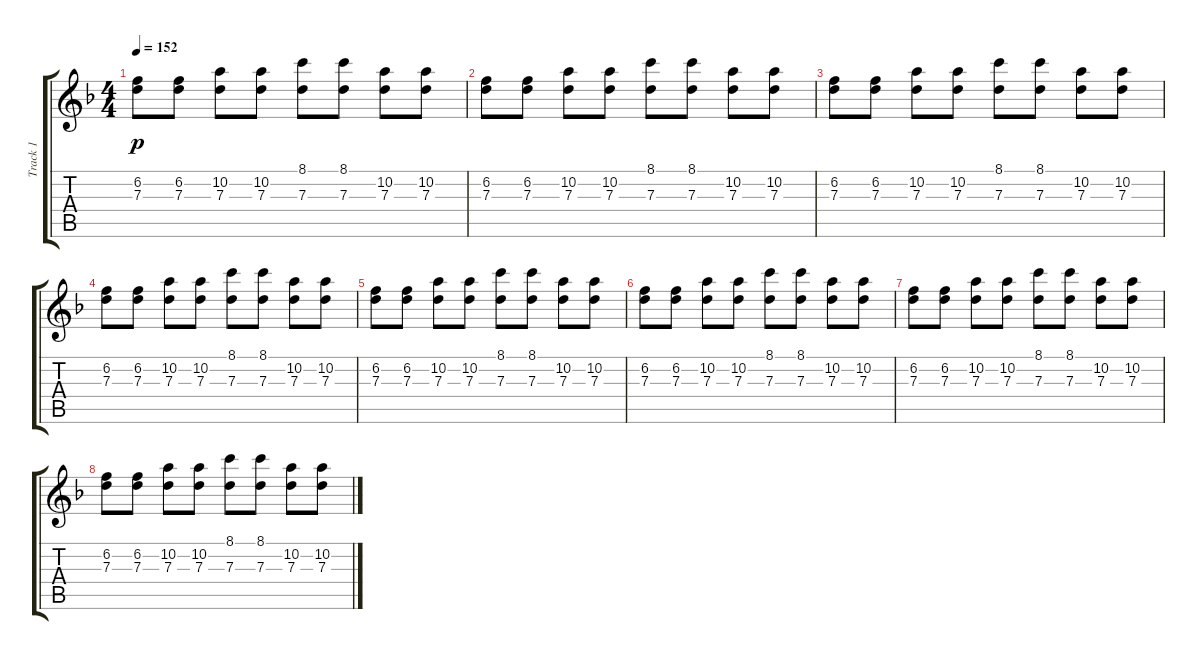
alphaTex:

\track ("Track 1" "Track 1") {instrument acousticguitarsteel}
\staff {score tabs}
\tuning (E4 B3 G3 D3 A2 E2) {hide}
\ts (4 4)
\tempo 152
\clef g2
\ks f
(6.2 7.3).8{dy p} (6.2 7.3).8 (10.2 7.3).8 (10.2 7.3).8 (8.1 7.3).8 (8.1 7.3).8 (10.2 7.3).8 (10.2 7.3).8 |
(6.2 7.3).8 (6.2 7.3).8 (10.2 7.3).8 (10.2 7.3).8 (8.1 7.3).8 (8.1 7.3).8 (10.2 7.3).8 (10.2 7.3).8 |
(6.2 7.3).8 (6.2 7.3).8 (10.2 7.3).8 (10.2 7.3).8 (8.1 7.3).8 (8.1 7.3).8 (10.2 7.3).8 (10.2 7.3).8 |
(6.2 7.3).8 (6.2 7.3).8 (10.2 7.3).8 (10.2 7.3).8 (8.1 7.3).8 (8.1 7.3).8 (10.2 7.3).8 (10.2 7.3).8 |
(6.2 7.3).8 (6.2 7.3).8 (10.2 7.3).8 (10.2 7.3).8 (8.1 7.3).8 (8.1 7.3).8 (10.2 7.3).8 (10.2 7.3).8 |
(6.2 7.3).8 (6.2 7.3).8 (10.2 7.3).8 (10.2 7.3).8 (8.1 7.3).8 (8.1 7.3).8 (10.2 7.3).8 (10.2 7.3).8 |
(6.2 7.3).8 (6.2 7.3).8 (10.2 7.3).8 (10.2 7.3).8 (8.1 7.3).8 (8.1 7.3).8 (10.2 7.3).8 (10.2 7.3).8 |
(6.2 7.3).8 (6.2 7.3).8 (10.2 7.3).8 (10.2 7.3).8 (8.1 7.3).8 (8.1 7.3).8 (10.2 7.3).8 (10.2 7.3).8
